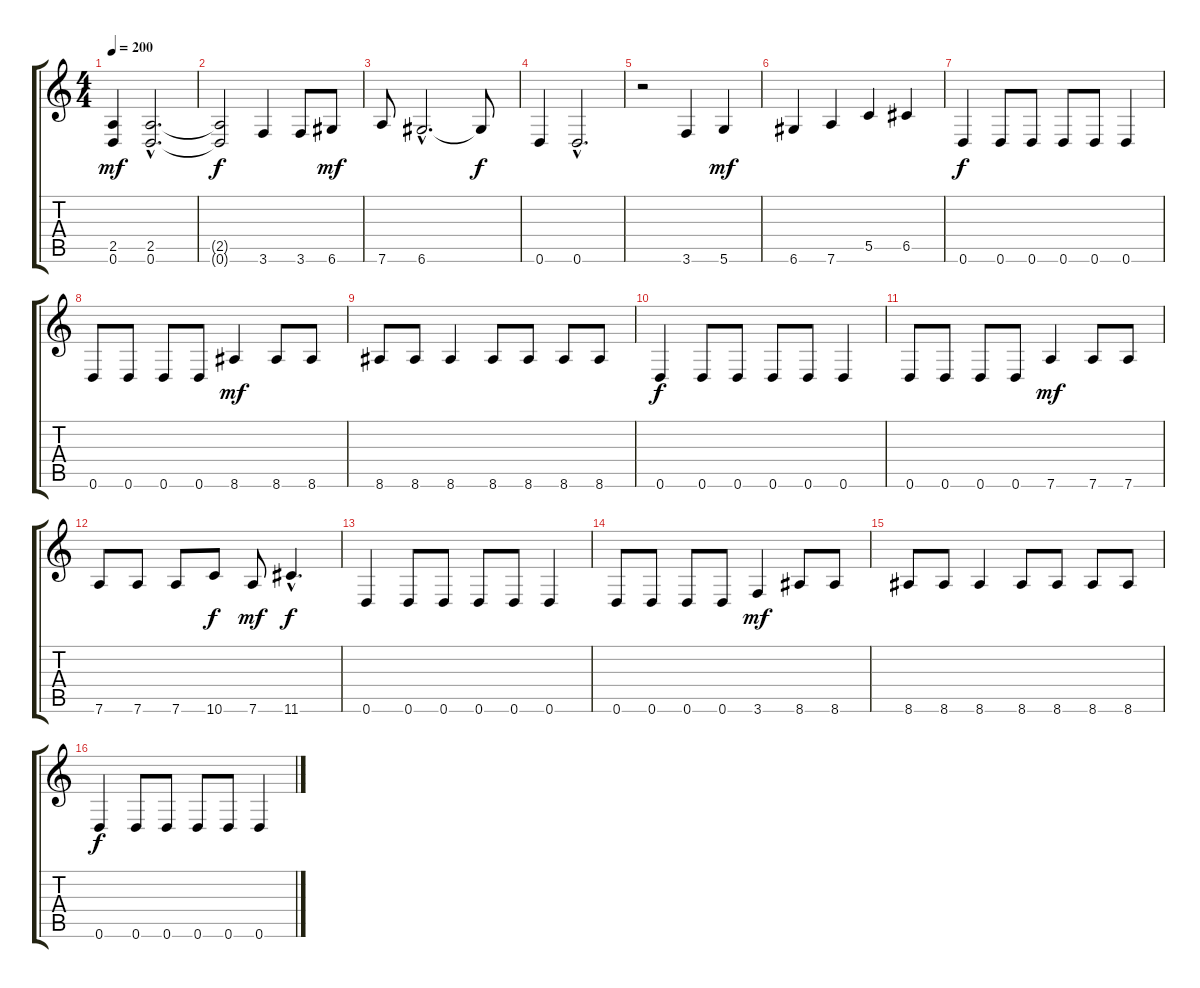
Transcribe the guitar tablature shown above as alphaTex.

\track "" {instrument overdrivenguitar}
\staff {score tabs}
\tuning (D4 A3 F3 C3 G2 D2) {hide}
\ts (4 4)
\tempo 200
\clef g2
\ks c
(2.5 0.6).4{dy mf} (2.5{hac} 0.6{hac}).2{d} |
(2.5{t} 0.6{t}).2{dy f} 3.6.4 3.6.8 6.6.8{dy mf} |
7.6.8 6.6{hac}.2{d} 6.6{t}.8{dy f} |
0.6.4 0.6{hac}.2{d} |
r.2 3.6.4 5.6.4{dy mf} |
6.6.4 7.6.4 5.5.4 6.5.4 |
0.6.4{dy f} 0.6.8 0.6.8 0.6.8 0.6.8 0.6.4 |
0.6.8 0.6.8 0.6.8 0.6.8 8.6.4{dy mf} 8.6.8 8.6.8 |
8.6.8 8.6.8 8.6.4 8.6.8 8.6.8 8.6.8 8.6.8 |
0.6.4{dy f} 0.6.8 0.6.8 0.6.8 0.6.8 0.6.4 |
0.6.8 0.6.8 0.6.8 0.6.8 7.6.4{dy mf} 7.6.8 7.6.8 |
7.6.8 7.6.8 7.6.8 10.6.8{dy f} 7.6.8{dy mf} 11.6{hac}.4{d dy f} |
0.6.4 0.6.8 0.6.8 0.6.8 0.6.8 0.6.4 |
0.6.8 0.6.8 0.6.8 0.6.8 3.6.4{dy mf} 8.6.8 8.6.8 |
8.6.8 8.6.8 8.6.4 8.6.8 8.6.8 8.6.8 8.6.8 |
0.6.4{dy f} 0.6.8 0.6.8 0.6.8 0.6.8 0.6.4
